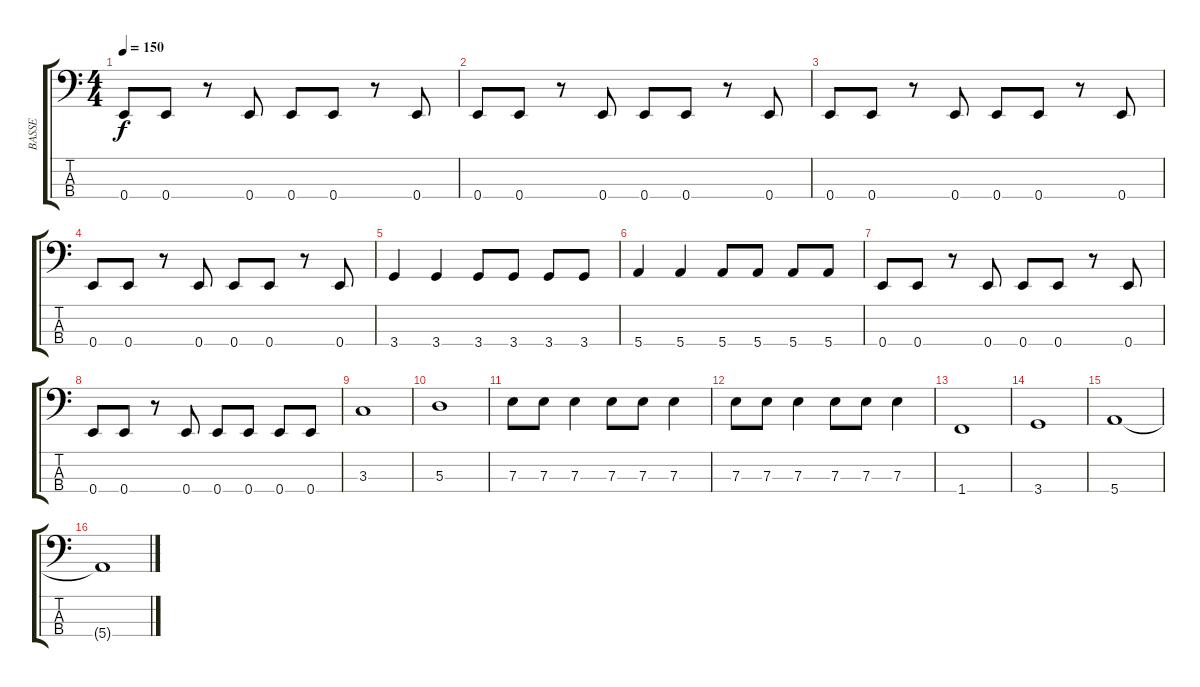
\track ("BASSE" "BASSE") {instrument electricbasspick}
\staff {score tabs}
\tuning (G2 D2 A1 E1) {hide}
\ts (4 4)
\tempo 150
\clef f4
\ks c
0.4.8{dy f} 0.4.8 r.8 0.4.8 0.4.8 0.4.8 r.8 0.4.8 |
0.4.8 0.4.8 r.8 0.4.8 0.4.8 0.4.8 r.8 0.4.8 |
0.4.8 0.4.8 r.8 0.4.8 0.4.8 0.4.8 r.8 0.4.8 |
0.4.8 0.4.8 r.8 0.4.8 0.4.8 0.4.8 r.8 0.4.8 |
3.4.4 3.4.4 3.4.8 3.4.8 3.4.8 3.4.8 |
5.4.4 5.4.4 5.4.8 5.4.8 5.4.8 5.4.8 |
0.4.8 0.4.8 r.8 0.4.8 0.4.8 0.4.8 r.8 0.4.8 |
0.4.8 0.4.8 r.8 0.4.8 0.4.8 0.4.8 0.4.8 0.4.8 |
3.3.1 |
5.3.1 |
7.3.8 7.3.8 7.3.4 7.3.8 7.3.8 7.3.4 |
7.3.8 7.3.8 7.3.4 7.3.8 7.3.8 7.3.4 |
1.4.1 |
3.4.1 |
5.4.1 |
5.4{t}.1
